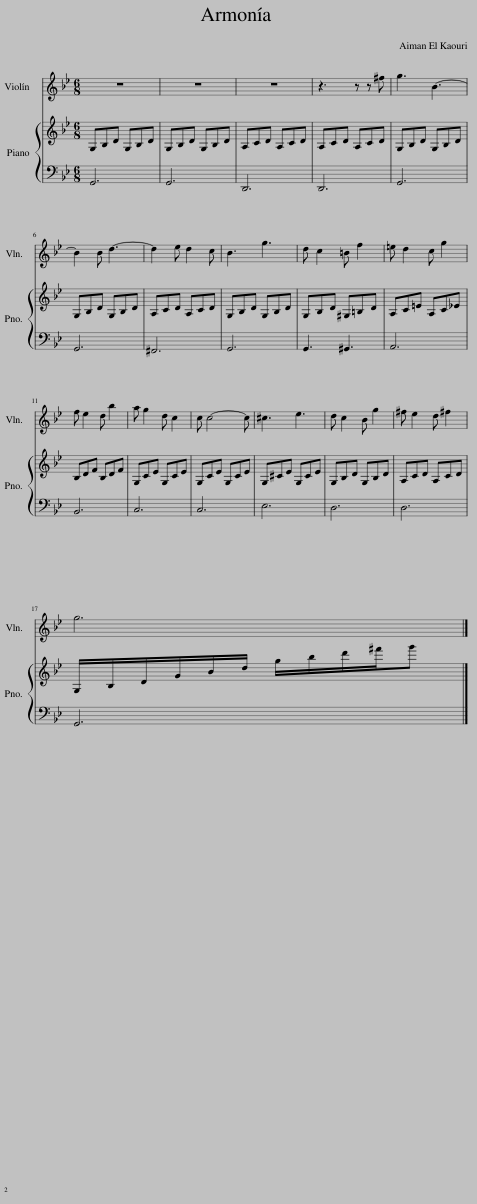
X:1
%%score 1 { 2 | 3 }
L:1/8
M:6/8
I:linebreak $
K:Bb
V:1 treble
V:2 treble
V:3 bass
V:1
 z6 | z6 | z6 | z3 z z ^f | g3 B3- |$ %5
 B2 B d3- | d2 e d2 c | B3 g3 | d c2 =B f2 | =e d2 c g2 |$ %10
 f e2 d b2 | a g2 d c2 | c c4- c | ^c3 e3 | d c2 B g2 | %15
 ^f e2 d ^f2 |$ g6 |] %17
V:2
 G,B,D G,B,D | G,B,D G,B,D | A,CD A,CD | A,CD A,CD | G,B,D G,B,D |$ %5
 G,B,D G,B,D | A,CD A,CD | G,B,D G,B,D | G,B,D ^G,=B,D | A,C=E A,C_E |$ %10
 B,DF B,DF | G,CE G,CE | G,CE G,CE | G,^CE G,CE | G,B,D G,B,D | %15
 A,CD A,CD |$ G,/B,/D/G/B/d/ g/b/d'/^f'/g' |] %17
V:3
 G,,6 | G,,6 | D,,6 | D,,6 | G,,6 |$ %5
 G,,6 | ^F,,6 | G,,6 | G,,3 ^G,,3 | A,,6 |$ %10
 B,,6 | C,6 | C,6 | E,6 | D,6 | %15
 D,6 |$ G,,6 |] %17
